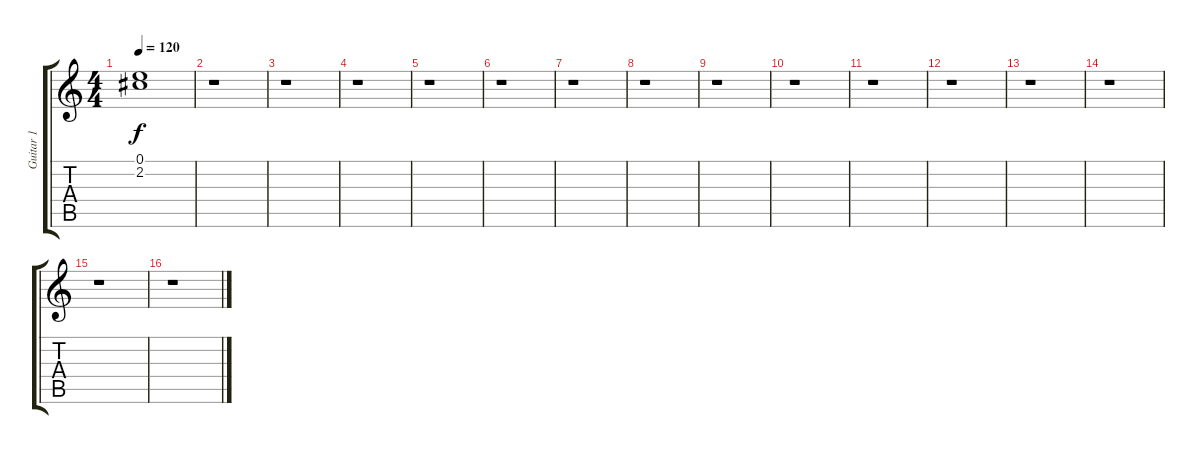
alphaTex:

\track ("Guitar 1" "Guitar 1") {instrument distortionguitar}
\staff {score tabs}
\tuning (E4 B3 G3 D3 A2 E2) {hide}
\ts (4 4)
\tempo 120
\clef g2
\ks c
(0.1{t} 2.2{t}).1{dy f} |
r.1 |
r.1 |
r.1 |
r.1 |
r.1 |
r.1 |
r.1 |
r.1 |
r.1 |
r.1 |
r.1 |
r.1 |
r.1 |
r.1 |
r.1
